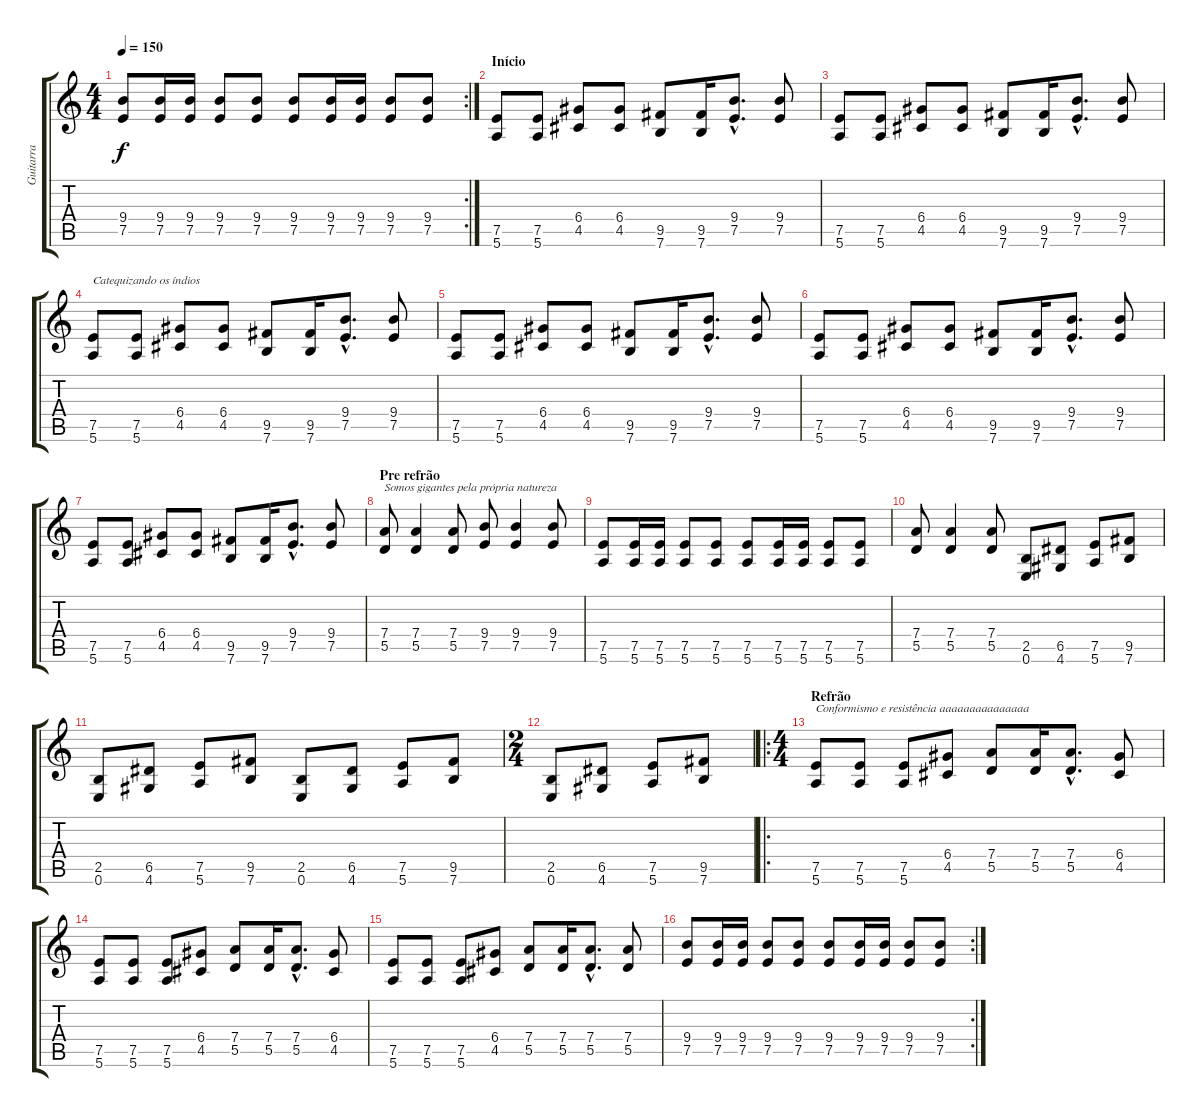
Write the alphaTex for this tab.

\track ("Guitarra" "Guitarra") {instrument distortionguitar}
\staff {score tabs}
\tuning (E4 B3 G3 D3 A2 E2) {hide}
\rc 2
\ts (4 4)
\tempo 150
\clef g2
\ks c
(9.4 7.5).8{dy f} (9.4 7.5).16 (9.4 7.5).16 (9.4 7.5).8 (9.4 7.5).8 (9.4 7.5).8 (9.4 7.5).16 (9.4 7.5).16 (9.4 7.5).8 (9.4 7.5).8 |
\section ("" "Início")
(7.5 5.6).8 (7.5 5.6).8 (6.4 4.5).8 (6.4 4.5).8 (9.5 7.6).8 (9.5 7.6).16 (9.4{hac} 7.5{hac}).8{d} (9.4 7.5).8 |
(7.5 5.6).8 (7.5 5.6).8 (6.4 4.5).8 (6.4 4.5).8 (9.5 7.6).8 (9.5 7.6).16 (9.4{hac} 7.5{hac}).8{d} (9.4 7.5).8 |
(7.5 5.6).8{txt "Catequizando os índios"} (7.5 5.6).8 (6.4 4.5).8 (6.4 4.5).8 (9.5 7.6).8 (9.5 7.6).16 (9.4{hac} 7.5{hac}).8{d} (9.4 7.5).8 |
(7.5 5.6).8 (7.5 5.6).8 (6.4 4.5).8 (6.4 4.5).8 (9.5 7.6).8 (9.5 7.6).16 (9.4{hac} 7.5{hac}).8{d} (9.4 7.5).8 |
(7.5 5.6).8 (7.5 5.6).8 (6.4 4.5).8 (6.4 4.5).8 (9.5 7.6).8 (9.5 7.6).16 (9.4{hac} 7.5{hac}).8{d} (9.4 7.5).8 |
(7.5 5.6).8 (7.5 5.6).8 (6.4 4.5).8 (6.4 4.5).8 (9.5 7.6).8 (9.5 7.6).16 (9.4{hac} 7.5{hac}).8{d} (9.4 7.5).8 |
\section ("" "Pre refrão")
(7.4 5.5).8{txt "Somos gigantes pela própria natureza"} (7.4 5.5).4 (7.4 5.5).8 (9.4 7.5).8 (9.4 7.5).4 (9.4 7.5).8 |
(7.5 5.6).8 (7.5 5.6).16 (7.5 5.6).16 (7.5 5.6).8 (7.5 5.6).8 (7.5 5.6).8 (7.5 5.6).16 (7.5 5.6).16 (7.5 5.6).8 (7.5 5.6).8 |
(7.4 5.5).8 (7.4 5.5).4 (7.4 5.5).8 (2.5 0.6).8 (6.5 4.6).8 (7.5 5.6).8 (9.5 7.6).8 |
(2.5 0.6).8 (6.5 4.6).8 (7.5 5.6).8 (9.5 7.6).8 (2.5 0.6).8 (6.5 4.6).8 (7.5 5.6).8 (9.5 7.6).8 |
\ts (2 4)
(2.5 0.6).8 (6.5 4.6).8 (7.5 5.6).8 (9.5 7.6).8 |
\ro
\ts (4 4)
\section ("" "Refrão")
(7.5 5.6).8{txt "Conformismo e resistência aaaaaaaaaaaaaaa"} (7.5 5.6).8 (7.5 5.6).8 (6.4 4.5).8 (7.4 5.5).8 (7.4 5.5).16 (7.4{hac} 5.5{hac}).8{d} (6.4 4.5).8 |
(7.5 5.6).8 (7.5 5.6).8 (7.5 5.6).8 (6.4 4.5).8 (7.4 5.5).8 (7.4 5.5).16 (7.4{hac} 5.5{hac}).8{d} (6.4 4.5).8 |
(7.5 5.6).8 (7.5 5.6).8 (7.5 5.6).8 (6.4 4.5).8 (7.4 5.5).8 (7.4 5.5).16 (7.4{hac} 5.5{hac}).8{d} (7.4 5.5).8 |
\rc 2
(9.4 7.5).8 (9.4 7.5).16 (9.4 7.5).16 (9.4 7.5).8 (9.4 7.5).8 (9.4 7.5).8 (9.4 7.5).16 (9.4 7.5).16 (9.4 7.5).8 (9.4 7.5).8
